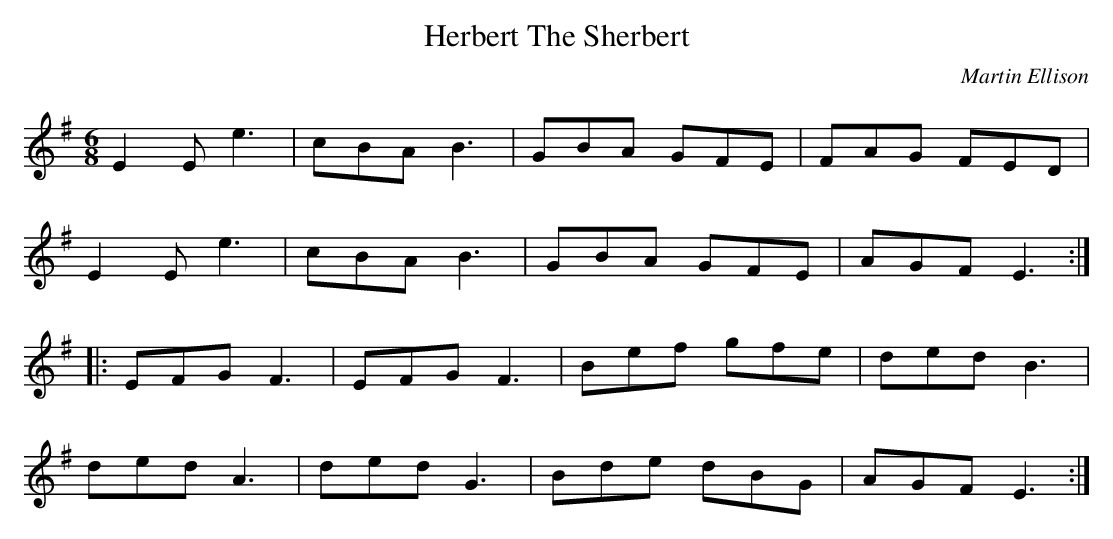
X:1
T:Herbert The Sherbert
M:6/8
L:1/8
C:Martin Ellison
K:G
E2E e3|cBA B3|GBA GFE|FAG FED|
E2E e3|cBA B3|GBA GFE|AGF E3:|:
EFG F3|EFG F3|Bef gfe|ded B3|
ded A3|ded G3|Bde dBG|AGF E3:|
